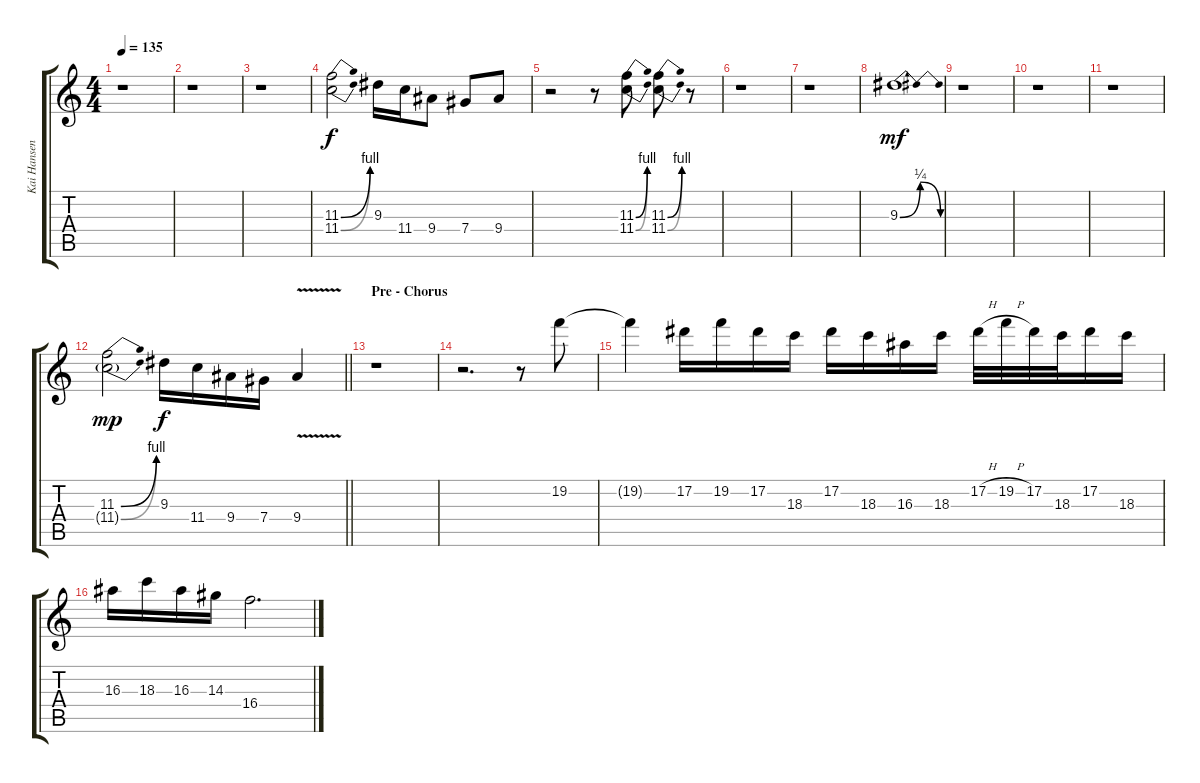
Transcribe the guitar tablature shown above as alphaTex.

\track ("Kai Hansen" "Kai Hansen") {instrument distortionguitar}
\staff {score tabs}
\tuning (Eb4 Bb3 Gb3 Db3 Ab2 Eb2) {hide}
\ts (4 4)
\tempo 135
\clef g2
\ks c
r.1{dy f} |
r.1 |
r.1 |
(11.3{be (bend 0 0 60 4)} 11.4{be (bend 0 0 60 4)}).2 9.3.16 11.4.16 9.4.8 7.4.8 9.4.8 |
r.2 r.8 (11.3{be (bend 0 0 60 4)} 11.4{be (bend 0 0 60 4)}).8 (11.3{be (bend 0 0 60 4)} 11.4{be (bend 0 0 60 4)}).8 r.8 |
r.1 |
r.1 |
9.3{be (bendrelease 0 0 10 1 35 1 60 0)}.1{dy mf} |
r.1 |
r.1 |
r.1 |
\barLineRight lightlight
(11.3{be (bend 0 0 60 4)} 11.4{be (bend 0 0 60 4) g}).2{dy mp} 9.3.16{dy f} 11.4.16 9.4.16 7.4.16 9.4{v}.4 |
\section ("" "Pre - Chorus")
r.1 |
r.2{d} r.8 19.2.8 |
19.2{t}.4 17.2.16 19.2.16 17.2.16 18.3.16 17.2.16 18.3.16 16.3.16 18.3.16 17.2{h}.32 19.2{h}.32 17.2.32 18.3.32 17.2.16 18.3.16 |
16.3.16 18.3.16 16.3.16 14.3.16 16.4.2{d}
